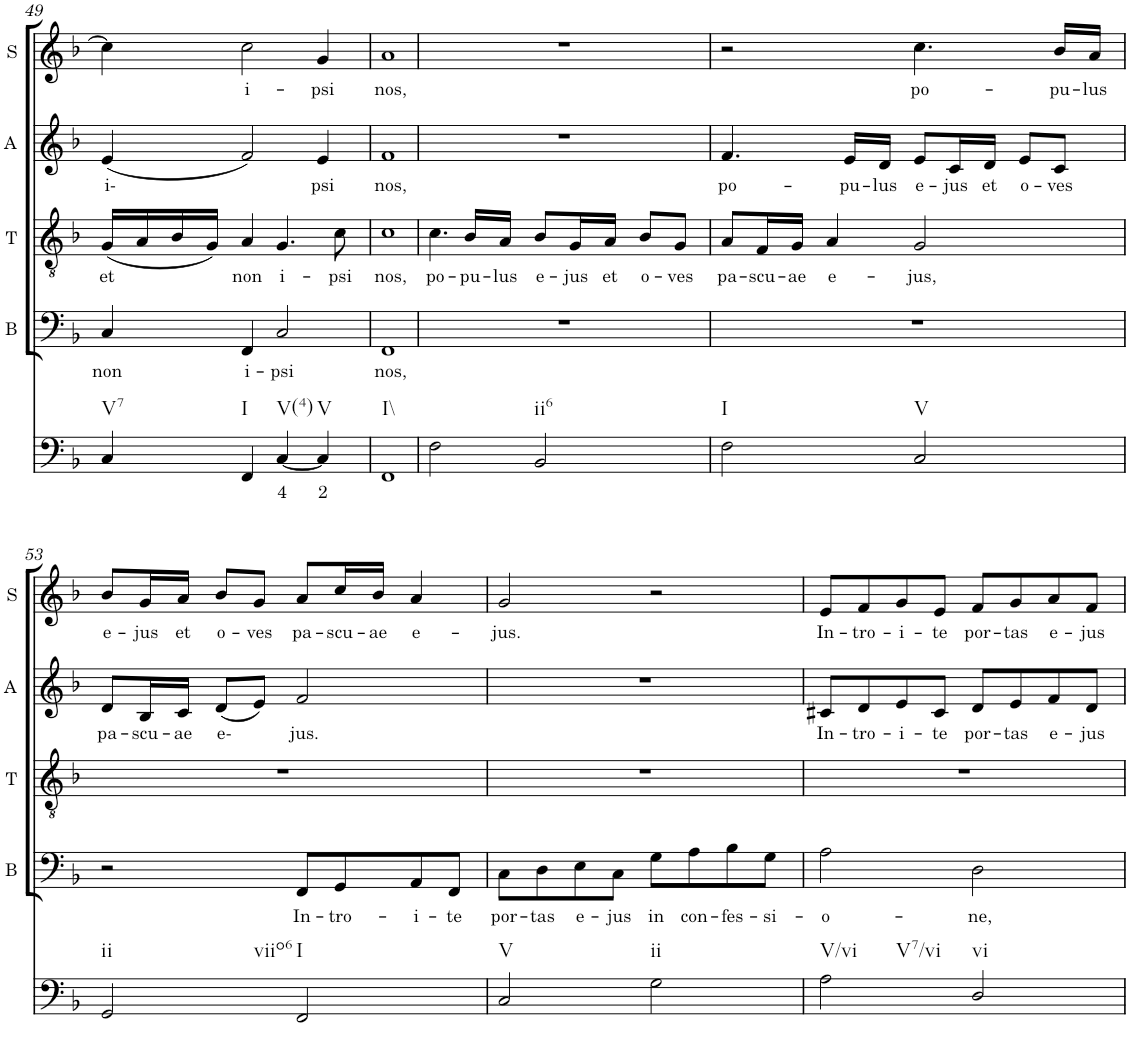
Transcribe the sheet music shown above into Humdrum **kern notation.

**kern	**text	**kern	**text	**kern	**text	**kern	**text	**kern	**text
*part5	*part5	*part4	*part4	*part3	*part3	*part2	*part2	*part1	*part1
*staff5	*staff5	*staff4	*staff4	*staff3	*staff3	*staff2	*staff2	*staff1	*staff1
*I"Continuo	*	*I"Bass	*	*I"Tenor	*	*I"Alto	*	*I"Soprano	*
*	*	*I'B	*	*I'T	*	*I'A	*	*I'S	*
!!LO:PB:g=z
*clefF4	*	*clefF4	*	*clefF4	*	*clefF4	*	*clefG2	*
*k[b-]	*	*k[b-]	*	*k[b-]	*	*k[b-]	*	*k[b-]	*
*	*	*	*	*M4/4	*	*M4/4	*	*M4/4	*
=49	=49	=49	=49	=49	=49	=49	=49	=49	=49
!LO:TX:b:t=V7	!	!	!	!	!	!	!	!	!
!	!	!	!LO:LY:b	!	!LO:LY:b	!	!LO:LY:b	!	!
4C/	.	4C/	non	(16G/LL	et	(4e/	i-	4cc\]	.
.	.	.	.	16A/	.	.	.	.	.
.	.	.	.	16B-/	.	.	.	.	.
.	.	.	.	16G/JJ)	.	.	.	.	.
!LO:TX:b:t=I	!	!	!	!	!	!	!	!	!
!	!	!	!LO:LY:b	!	!LO:LY:b	!	!	!	!LO:LY:b
4FF/	.	4FF/	i-	4A/	non	2f/)	.	2cc\	i-
!LO:TX:b:t=V(4)	!	!	!	!	!	!	!	!	!
!	!LO:LY:b	!	!LO:LY:b	!	!LO:LY:b	!	!	!	!
[4C/	4	2C/	psi	4.G/	i-	.	.	.	.
!LO:TX:b:t=V	!	!	!	!	!	!	!	!	!
!	!LO:LY:b	!	!	!	!	!	!LO:LY:b	!	!LO:LY:b
4C/]	2	.	.	.	.	4e/	psi	4g/	psi
!	!	!	!	!	!LO:LY:b	!	!	!	!
.	.	.	.	8c\	psi	.	.	.	.
=50	=50	=50	=50	=50	=50	=50	=50	=50	=50
!LO:TX:b:t=I\\	!	!	!	!	!	!	!	!	!
!	!	!	!LO:LY:b	!	!LO:LY:b	!	!LO:LY:b	!	!LO:LY:b
1FF	.	1FF	nos,	1c	nos,	1f	nos,	1a	nos,
=51	=51	=51	=51	=51	=51	=51	=51	=51	=51
!	!	!	!	!	!LO:LY:b	!	!	!	!
2F\	.	1r	.	4.c\	po-	1r	.	1r	.
!	!	!	!	!	!LO:LY:b	!	!	!	!
.	.	.	.	16B-/LL	pu-	.	.	.	.
!	!	!	!	!	!LO:LY:b	!	!	!	!
.	.	.	.	16A/JJ	lus	.	.	.	.
!LO:TX:b:t=ii6	!	!	!	!	!	!	!	!	!
!	!	!	!	!	!LO:LY:b	!	!	!	!
2BB-/	.	.	.	8B-/L	e-	.	.	.	.
!	!	!	!	!	!LO:LY:b	!	!	!	!
.	.	.	.	16G/L	jus	.	.	.	.
!	!	!	!	!	!LO:LY:b	!	!	!	!
.	.	.	.	16A/JJ	et	.	.	.	.
!	!	!	!	!	!LO:LY:b	!	!	!	!
.	.	.	.	8B-/L	o-	.	.	.	.
!	!	!	!	!	!LO:LY:b	!	!	!	!
.	.	.	.	8G/J	ves	.	.	.	.
=52	=52	=52	=52	=52	=52	=52	=52	=52	=52
!LO:TX:b:t=I	!	!	!	!	!	!	!	!	!
!	!	!	!	!	!LO:LY:b	!	!LO:LY:b	!	!
2F\	.	1r	.	8A/L	pa-	4.f/	po-	2r	.
!	!	!	!	!	!LO:LY:b	!	!	!	!
.	.	.	.	16F/L	scu-	.	.	.	.
!	!	!	!	!	!LO:LY:b	!	!	!	!
.	.	.	.	16G/JJ	ae	.	.	.	.
!	!	!	!	!	!LO:LY:b	!	!	!	!
.	.	.	.	4A/	e-	.	.	.	.
!	!	!	!	!	!	!	!LO:LY:b	!	!
.	.	.	.	.	.	16e/LL	pu-	.	.
!	!	!	!	!	!	!	!LO:LY:b	!	!
.	.	.	.	.	.	16d/JJ	lus	.	.
!LO:TX:b:t=V	!	!	!	!	!	!	!	!	!
!	!	!	!	!	!LO:LY:b	!	!LO:LY:b	!	!LO:LY:b
2C/	.	.	.	2G/	jus,	8e/L	e-	4.cc\	po-
!	!	!	!	!	!	!	!LO:LY:b	!	!
.	.	.	.	.	.	16c/L	jus	.	.
!	!	!	!	!	!	!	!LO:LY:b	!	!
.	.	.	.	.	.	16d/JJ	et	.	.
!	!	!	!	!	!	!	!LO:LY:b	!	!
.	.	.	.	.	.	8e/L	o-	.	.
!	!	!	!	!	!	!	!LO:LY:b	!	!LO:LY:b
.	.	.	.	.	.	8c/J	ves	16b-/LL	pu-
!	!	!	!	!	!	!	!	!	!LO:LY:b
.	.	.	.	.	.	.	.	16a/JJ	lus
!!LO:LB:g=z
=53	=53	=53	=53	=53	=53	=53	=53	=53	=53
!LO:TX:b:t=ii	!	!	!	!	!	!	!	!	!
!LO:TX:b:t=viio6	!	!	!	!	!	!	!	!	!
!	!	!	!	!	!	!	!LO:LY:b	!	!LO:LY:b
2GG/	.	2r	.	1r	.	8d/L	pa-	8b-/L	e-
!	!	!	!	!	!	!	!LO:LY:b	!	!LO:LY:b
.	.	.	.	.	.	16B-/L	scu-	16g/L	jus
!	!	!	!	!	!	!	!LO:LY:b	!	!LO:LY:b
.	.	.	.	.	.	16c/JJ	ae	16a/JJ	et
!	!	!	!	!	!	!	!LO:LY:b	!	!LO:LY:b
.	.	.	.	.	.	(8d/L	e-	8b-/L	o-
!	!	!	!	!	!	!	!	!	!LO:LY:b
.	.	.	.	.	.	8e/J)	.	8g/J	ves
!LO:TX:b:t=I	!	!	!	!	!	!	!	!	!
!	!	!	!LO:LY:b	!	!	!	!LO:LY:b	!	!LO:LY:b
2FF/	.	8FF/L	In-	.	.	2f/	jus.	8a/L	pa-
!	!	!	!LO:LY:b	!	!	!	!	!	!LO:LY:b
.	.	8GG/	tro-	.	.	.	.	16cc/L	scu-
!	!	!	!	!	!	!	!	!	!LO:LY:b
.	.	.	.	.	.	.	.	16b-/JJ	ae
!	!	!	!LO:LY:b	!	!	!	!	!	!LO:LY:b
.	.	8AA/	i-	.	.	.	.	4a/	e-
!	!	!	!LO:LY:b	!	!	!	!	!	!
.	.	8FF/J	te	.	.	.	.	.	.
=54	=54	=54	=54	=54	=54	=54	=54	=54	=54
!LO:TX:b:t=V	!	!	!	!	!	!	!	!	!
!	!	!	!LO:LY:b	!	!	!	!	!	!LO:LY:b
2C/	.	8C\L	por-	1r	.	1r	.	2g/	jus.
!	!	!	!LO:LY:b	!	!	!	!	!	!
.	.	8D\	tas	.	.	.	.	.	.
!	!	!	!LO:LY:b	!	!	!	!	!	!
.	.	8E\	e-	.	.	.	.	.	.
!	!	!	!LO:LY:b	!	!	!	!	!	!
.	.	8C\J	jus	.	.	.	.	.	.
!LO:TX:b:t=ii	!	!	!	!	!	!	!	!	!
!	!	!	!LO:LY:b	!	!	!	!	!	!
2G\	.	8G\L	in	.	.	.	.	2r	.
!	!	!	!LO:LY:b	!	!	!	!	!	!
.	.	8A\	con-	.	.	.	.	.	.
!	!	!	!LO:LY:b	!	!	!	!	!	!
.	.	8B-\	fes-	.	.	.	.	.	.
!	!	!	!LO:LY:b	!	!	!	!	!	!
.	.	8G\J	si-	.	.	.	.	.	.
=55	=55	=55	=55	=55	=55	=55	=55	=55	=55
!LO:TX:b:t=V/vi	!	!	!	!	!	!	!	!	!
!LO:TX:b:t=V7/vi	!	!	!	!	!	!	!	!	!
!	!	!	!LO:LY:b	!	!	!	!LO:LY:b	!	!LO:LY:b
2A\	.	2A\	o-	1r	.	8c#X/L	In-	8e/L	In-
!	!	!	!	!	!	!	!LO:LY:b	!	!LO:LY:b
.	.	.	.	.	.	8d/	tro-	8f/	tro-
!	!	!	!	!	!	!	!LO:LY:b	!	!LO:LY:b
.	.	.	.	.	.	8e/	i-	8g/	i-
!	!	!	!	!	!	!	!LO:LY:b	!	!LO:LY:b
.	.	.	.	.	.	8c#/J	te	8e/J	te
!LO:TX:b:t=vi	!	!	!	!	!	!	!	!	!
!	!	!	!LO:LY:b	!	!	!	!LO:LY:b	!	!LO:LY:b
2D/	.	2D\	ne,	.	.	8d/L	por-	8f/L	por-
!	!	!	!	!	!	!	!LO:LY:b	!	!LO:LY:b
.	.	.	.	.	.	8e/	tas	8g/	tas
!	!	!	!	!	!	!	!LO:LY:b	!	!LO:LY:b
.	.	.	.	.	.	8f/	e-	8a/	e-
!	!	!	!	!	!	!	!LO:LY:b	!	!LO:LY:b
.	.	.	.	.	.	8d/J	jus	8f/J	jus
=	=	=	=	=	=	=	=	=	=
*-	*-	*-	*-	*-	*-	*-	*-	*-	*-
